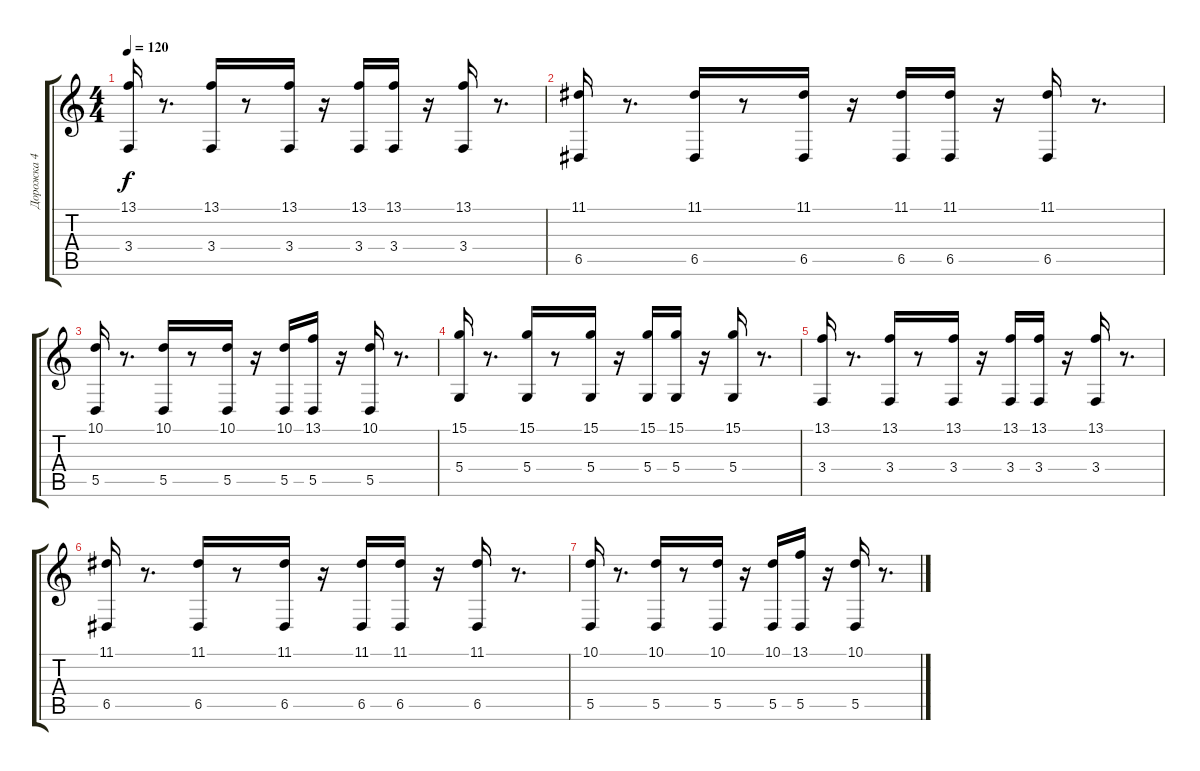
\track ("Дорожка 4" "Дорожка 4") {instrument lead4chiff}
\staff {score tabs}
\tuning (E4 B3 G3 D3 A2 E2) {hide}
\ts (4 4)
\tempo 120
\clef g2
\ks c
(13.1 3.4).16{dy f} r.8{d} (13.1 3.4).16 r.8 (13.1 3.4).16 r.16 (13.1 3.4).16 (13.1 3.4).16 r.16 (13.1 3.4).16 r.8{d} |
(11.1 6.5).16 r.8{d} (11.1 6.5).16 r.8 (11.1 6.5).16 r.16 (11.1 6.5).16 (11.1 6.5).16 r.16 (11.1 6.5).16 r.8{d} |
(10.1 5.5).16 r.8{d} (10.1 5.5).16 r.8 (10.1 5.5).16 r.16 (10.1 5.5).16 (13.1 5.5).16 r.16 (10.1 5.5).16 r.8{d} |
(15.1 5.4).16 r.8{d} (15.1 5.4).16 r.8 (15.1 5.4).16 r.16 (15.1 5.4).16 (15.1 5.4).16 r.16 (15.1 5.4).16 r.8{d} |
(13.1 3.4).16 r.8{d} (13.1 3.4).16 r.8 (13.1 3.4).16 r.16 (13.1 3.4).16 (13.1 3.4).16 r.16 (13.1 3.4).16 r.8{d} |
(11.1 6.5).16 r.8{d} (11.1 6.5).16 r.8 (11.1 6.5).16 r.16 (11.1 6.5).16 (11.1 6.5).16 r.16 (11.1 6.5).16 r.8{d} |
(10.1 5.5).16 r.8{d} (10.1 5.5).16 r.8 (10.1 5.5).16 r.16 (10.1 5.5).16 (13.1 5.5).16 r.16 (10.1 5.5).16 r.8{d}
